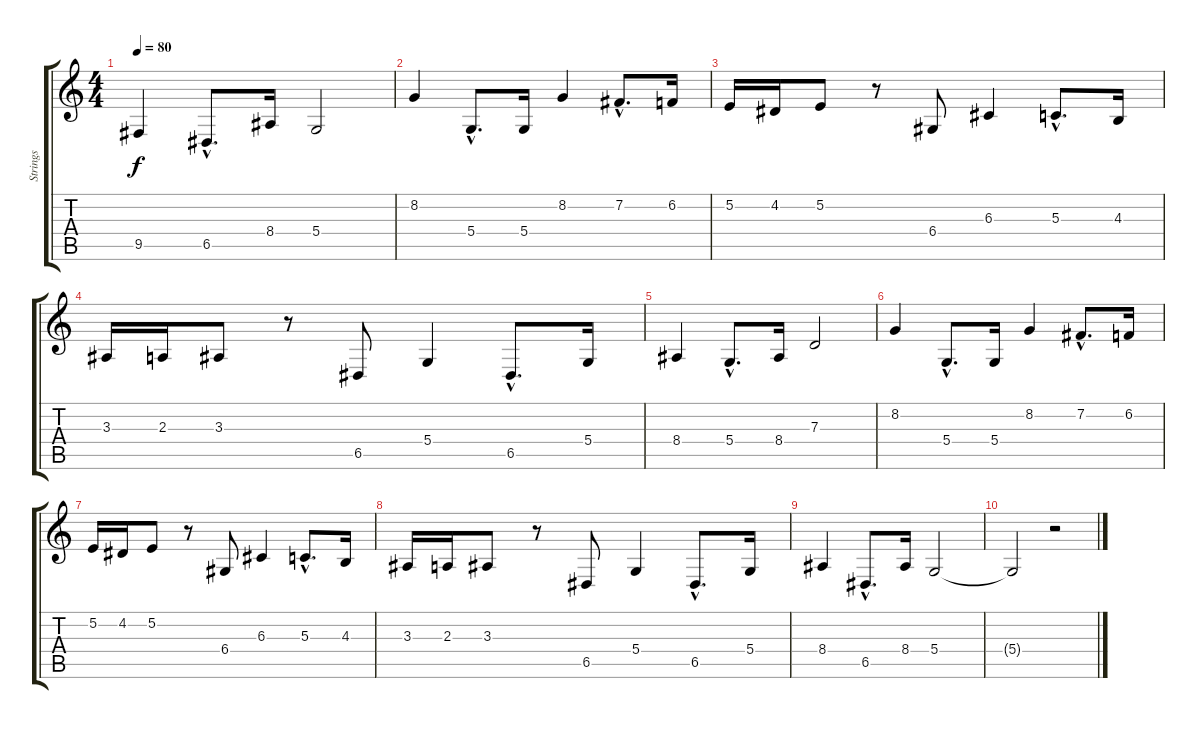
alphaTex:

\track ("Strings" "Strings") {instrument stringensemble1}
\staff {score tabs}
\tuning (E4 B3 G3 D3 A2 E2) {hide}
\ts (4 4)
\tempo 80
\clef g2
\ks c
9.5.4{dy f} 6.5{hac}.8{d} 8.4.16 5.4.2 |
8.2.4 5.4{hac}.8{d} 5.4.16 8.2.4 7.2{hac}.8{d} 6.2.16 |
5.2.16 4.2.16 5.2.8 r.8 6.4.8 6.3.4 5.3{hac}.8{d} 4.3.16 |
3.3.16 2.3.16 3.3.8 r.8 6.5.8 5.4.4 6.5{hac}.8{d} 5.4.16 |
8.4.4 5.4{hac}.8{d} 8.4.16 7.3.2 |
8.2.4 5.4{hac}.8{d} 5.4.16 8.2.4 7.2{hac}.8{d} 6.2.16 |
5.2.16 4.2.16 5.2.8 r.8 6.4.8 6.3.4 5.3{hac}.8{d} 4.3.16 |
3.3.16 2.3.16 3.3.8 r.8 6.5.8 5.4.4 6.5{hac}.8{d} 5.4.16 |
8.4.4 6.5{hac}.8{d} 8.4.16 5.4.2 |
5.4{t}.2{volume 13} r.2
